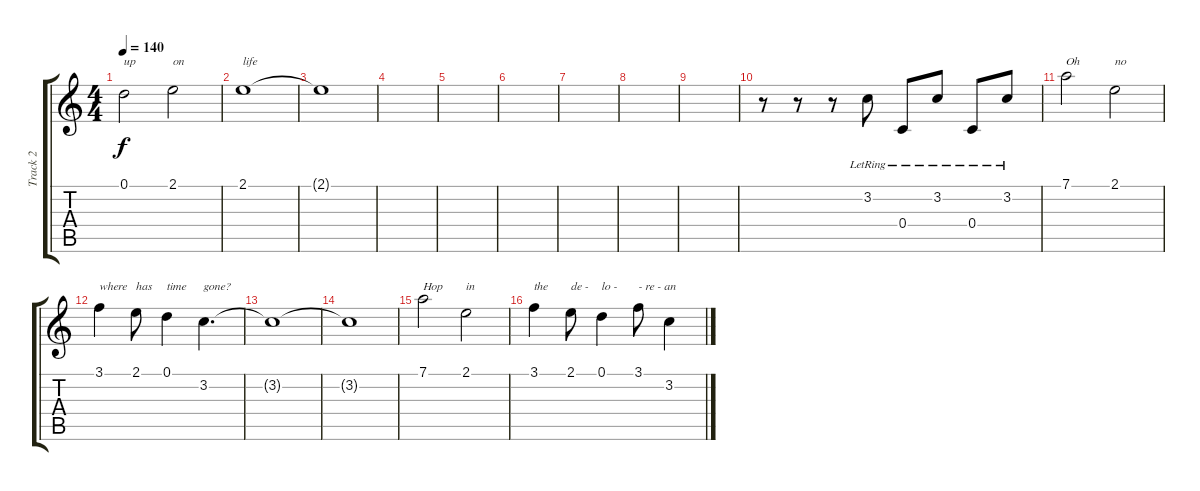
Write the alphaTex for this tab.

\track ("Track 2" "Track 2") {instrument overdrivenguitar}
\staff {score tabs}
\tuning (D4 A3 F3 C3 G2 C2) {hide}
\ts (4 4)
\tempo 140
\clef g2
\ks c
0.1.2{txt "up" dy f} 2.1.2{txt "on"} |
2.1.1{txt "life"} |
2.1{t}.1 |
|
|
|
|
|
|
r.8 r.8 r.8 3.2{lr}.8 0.4{lr}.8 3.2{lr}.8 0.4{lr}.8 3.2{lr}.8 |
7.1.2{txt "Oh"} 2.1.2{txt "no"} |
3.1.4{txt "where"} 2.1.8{txt "has"} 0.1.4{txt "time"} 3.2.4{d txt "gone?"} |
3.2{t}.1 |
3.2{t}.1 |
7.1.2{txt "Hop"} 2.1.2{txt "in"} |
3.1.4{txt "the"} 2.1.8{txt "de -"} 0.1.4{txt "lo -"} 3.1.8{txt "- re - an"} 3.2.4
